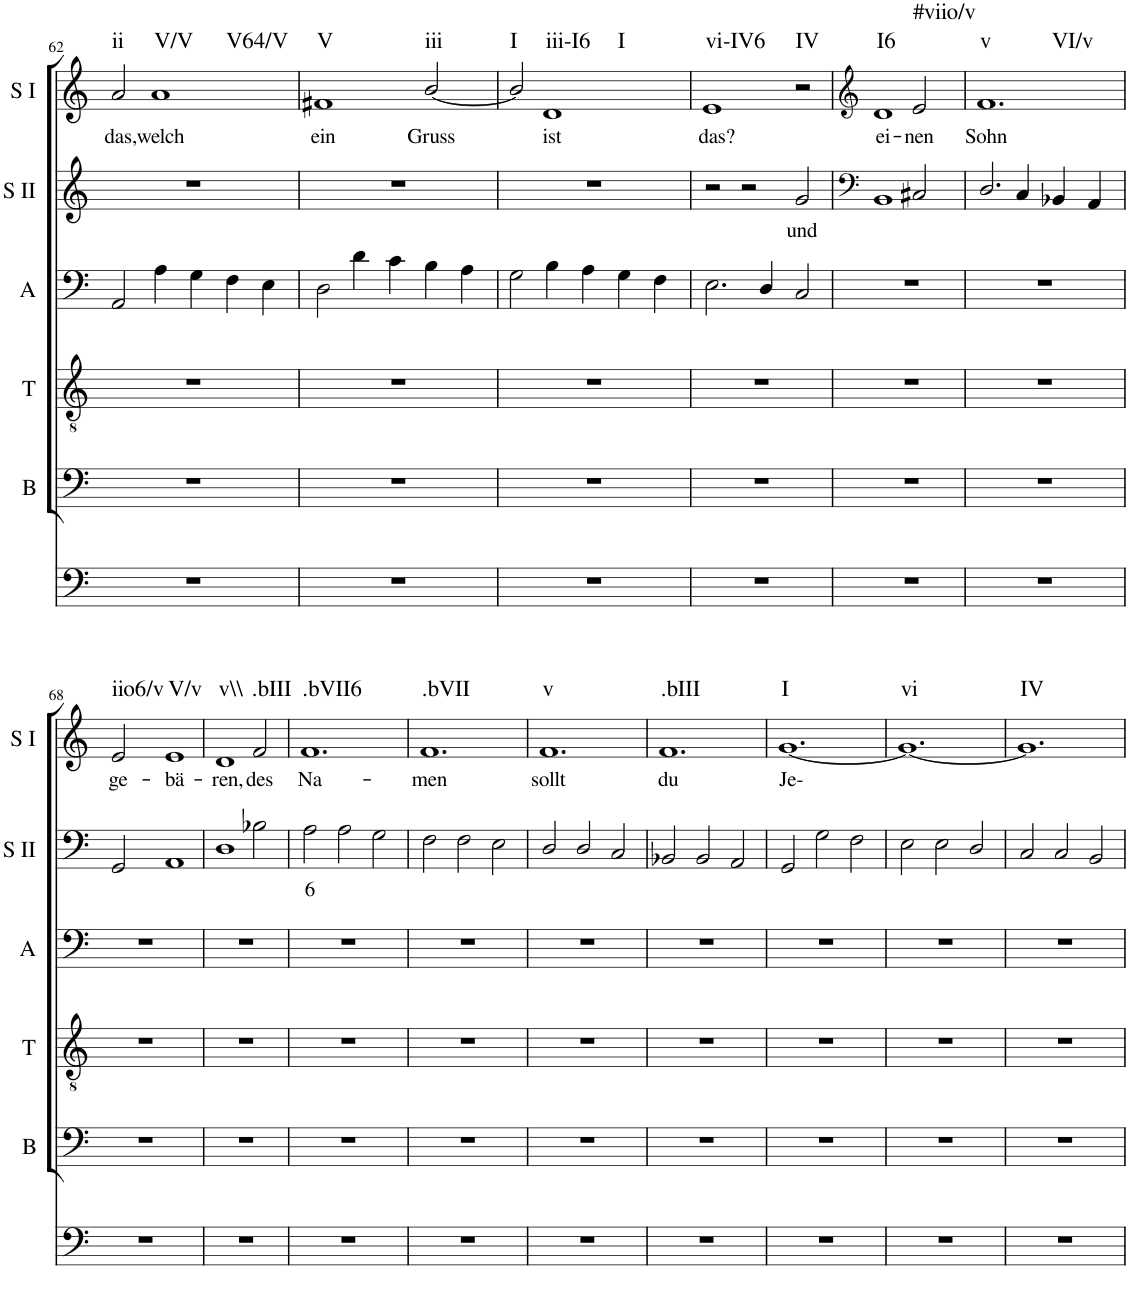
**kern	**kern	**kern	**kern	**kern	**text	**kern	**text	**harte
*part6	*part5	*part4	*part3	*part2	*part2	*part1	*part1	*part1
*staff6	*staff5	*staff4	*staff3	*staff2	*staff2	*staff1	*staff1	*
*I"Continuo	*I"Bass	*I"Tenor	*I"Alto	*I"Soprano II	*	*I"Soprano I	*	*
*	*I'B	*I'T	*I'A	*I'S II	*	*I'S I	*	*
!!LO:PB:g=z
*clefF4	*clefF4	*clefGv2	*clefF4	*clefG2	*	*clefG2	*	*
*k[]	*k[]	*k[]	*k[]	*k[]	*	*k[]	*	*
*M3/2	*M3/2	*M3/2	*M3/2	*M3/2	*	*M3/2	*	*
=62	=62	=62	=62	=62	=62	=62	=62	=62
!	!	!	!	!	!	!	!LO:LY:b	!LO:H:kt=ii
1.r	1.r	1.r	2AA/	1.r	.	2a/	das,	N
!	!	!	!	!	!	!	!LO:LY:b	!LO:H:n=1:kt=V/V
!	!	!	!	!	!	!	!	!LO:H:n=2:kt=V64/V
.	.	.	4A\	.	.	1a	welch	N N
.	.	.	4G\	.	.	.	.	.
.	.	.	4F\	.	.	.	.	.
.	.	.	4E\	.	.	.	.	.
=63	=63	=63	=63	=63	=63	=63	=63	=63
!	!	!	!	!	!	!	!LO:LY:b	!LO:H:kt=V
1.r	1.r	1.r	2D\	1.r	.	1f#X	ein	N
.	.	.	4d\	.	.	.	.	.
.	.	.	4c\	.	.	.	.	.
!	!	!	!	!	!	!	!LO:LY:b	!LO:H:kt=iii
.	.	.	4B\	.	.	[2b/	Gruss	N
.	.	.	4A\	.	.	.	.	.
=64	=64	=64	=64	=64	=64	=64	=64	=64
!	!	!	!	!	!	!	!	!LO:H:kt=I
1.r	1.r	1.r	2G\	1.r	.	2b/]	.	N
!	!	!	!	!	!	!	!LO:LY:b	!LO:H:n=1:kt=iii-I6
!	!	!	!	!	!	!	!	!LO:H:n=2:kt=I
.	.	.	4B\	.	.	1d	ist	N N
.	.	.	4A\	.	.	.	.	.
.	.	.	4G\	.	.	.	.	.
.	.	.	4F\	.	.	.	.	.
=65	=65	=65	=65	=65	=65	=65	=65	=65
!	!	!	!	!	!	!	!LO:LY:b	!LO:H:kt=vi-IV6
1.r	1.r	1.r	2.E\	2r	.	1e	das?	N
.	.	.	.	2r	.	.	.	.
.	.	.	4D/	.	.	.	.	.
!	!	!	!	!	!LO:LY:b	!	!	!LO:H:kt=IV
.	.	.	2C/	2g/	und	2r	.	N
=66	=66	=66	=66	=66	=66	=66	=66	=66
*	*	*	*	*clefF4	*	*clefG2	*	*
!	!	!	!	!	!	!	!LO:LY:b	!LO:H:kt=I6
1.r	1.r	1.r	1.r	1BB	.	1d	ei-	N
!	!	!	!	!	!	!	!LO:LY:b	!LO:H:kt=#viio/v
.	.	.	.	2C#X/	.	2e/	nen	N
=67	=67	=67	=67	=67	=67	=67	=67	=67
!	!	!	!	!	!	!	!LO:LY:b	!LO:H:n=1:kt=v
!	!	!	!	!	!	!	!	!LO:H:n=2:kt=VI/v
1.r	1.r	1.r	1.r	2.D/	.	1.f	Sohn	N N
.	.	.	.	4C/	.	.	.	.
.	.	.	.	4BB-X/	.	.	.	.
.	.	.	.	4AA/	.	.	.	.
!!LO:LB:g=z
=68	=68	=68	=68	=68	=68	=68	=68	=68
!	!	!	!	!	!	!	!LO:LY:b	!LO:H:kt=iio6/v
1.r	1.r	1.r	1.r	2GG/	.	2e/	ge-	N
!	!	!	!	!	!	!	!LO:LY:b	!LO:H:kt=V/v
.	.	.	.	1AA	.	1e	bä-	N
=69	=69	=69	=69	=69	=69	=69	=69	=69
!	!	!	!	!	!	!	!LO:LY:b	!LO:H:kt=v\\
1.r	1.r	1.r	1.r	1D	.	1d	ren,	N
!	!	!	!	!	!	!	!LO:LY:b	!LO:H:kt=.bIII
.	.	.	.	2B-X\	.	2f/	des	N
=70	=70	=70	=70	=70	=70	=70	=70	=70
!	!	!	!	!	!LO:LY:b	!	!LO:LY:b	!LO:H:kt=.bVII6
1.r	1.r	1.r	1.r	2A\	6	1.f	Na-	N
.	.	.	.	2A\	.	.	.	.
.	.	.	.	2G\	.	.	.	.
=71	=71	=71	=71	=71	=71	=71	=71	=71
!	!	!	!	!	!	!	!LO:LY:b	!LO:H:kt=.bVII
1.r	1.r	1.r	1.r	2F\	.	1.f	men	N
.	.	.	.	2F\	.	.	.	.
.	.	.	.	2E\	.	.	.	.
=72	=72	=72	=72	=72	=72	=72	=72	=72
!	!	!	!	!	!	!	!LO:LY:b	!LO:H:kt=v
1.r	1.r	1.r	1.r	2D/	.	1.f	sollt	N
.	.	.	.	2D/	.	.	.	.
.	.	.	.	2C/	.	.	.	.
=73	=73	=73	=73	=73	=73	=73	=73	=73
!	!	!	!	!	!	!	!LO:LY:b	!LO:H:kt=.bIII
1.r	1.r	1.r	1.r	2BB-X/	.	1.f	du	N
.	.	.	.	2BB-/	.	.	.	.
.	.	.	.	2AA/	.	.	.	.
=74	=74	=74	=74	=74	=74	=74	=74	=74
!	!	!	!	!	!	!	!LO:LY:b	!LO:H:kt=I
1.r	1.r	1.r	1.r	2GG/	.	[1.g	Je-	N
.	.	.	.	2G\	.	.	.	.
.	.	.	.	2F\	.	.	.	.
=75	=75	=75	=75	=75	=75	=75	=75	=75
!	!	!	!	!	!	!	!	!LO:H:kt=vi
1.r	1.r	1.r	1.r	2E\	.	1.g_	.	N
.	.	.	.	2E\	.	.	.	.
.	.	.	.	2D/	.	.	.	.
=76	=76	=76	=76	=76	=76	=76	=76	=76
!	!	!	!	!	!	!	!	!LO:H:kt=IV
1.r	1.r	1.r	1.r	2C/	.	1.g]	.	N
.	.	.	.	2C/	.	.	.	.
.	.	.	.	2BB/	.	.	.	.
=	=	=	=	=	=	=	=	=
*-	*-	*-	*-	*-	*-	*-	*-	*-
